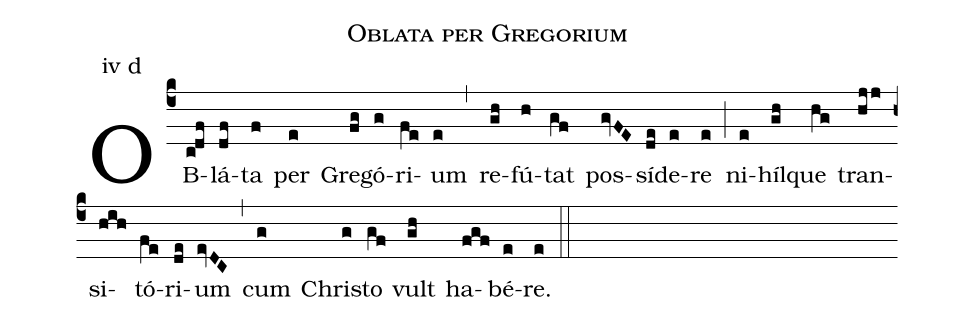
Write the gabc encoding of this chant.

name: Oblata per Gregorium;
annotation: iv d;
mode: 4;
%%
(c4)
OB(c!df)lá(df)ta(f) per(e) Gre(fg)gó(g)ri(fe)um(e) (,) re(gh)fú(h)tat(gf) pos(gvFE)sí(de)de(e)re(e) (;)
ni(e)híl(gh)que(hg) tran(hjj)si(hih)tó(fe)ri(de)um(evDC) (,) cum(g) Chri(g)sto(gf) vult(gh) ha(fgf)bé(e)re.(e) (::)
